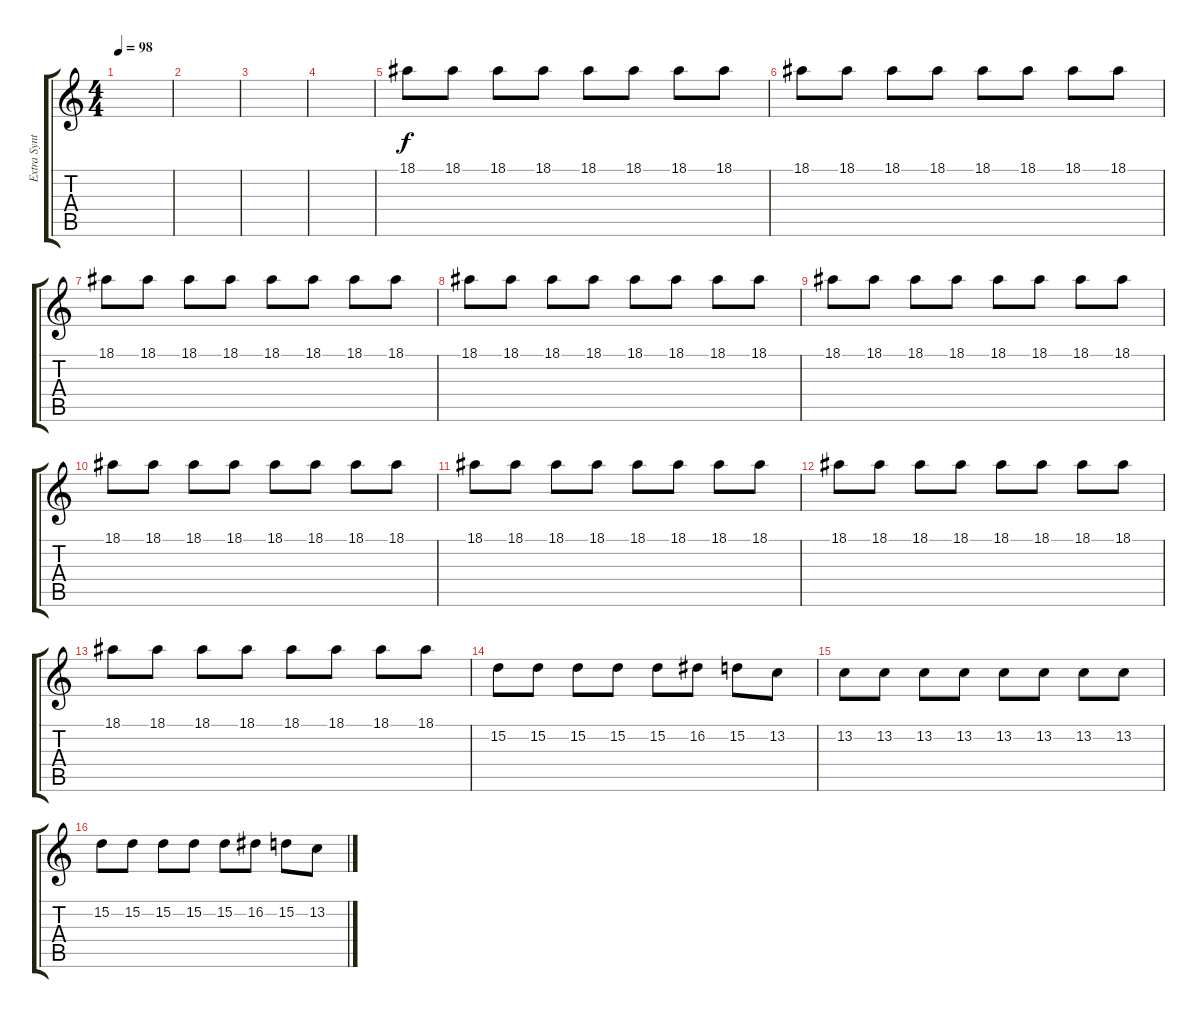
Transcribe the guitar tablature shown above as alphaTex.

\track ("Extra Synth 1" "Extra Synt") {instrument whistle}
\staff {score tabs}
\tuning (E4 B3 G3 D3 A2 E2) {hide}
\ts (4 4)
\tempo 98
\clef g2
\ks c
|
|
|
|
18.1.8 18.1.8 18.1.8 18.1.8 18.1.8 18.1.8 18.1.8 18.1.8 |
18.1.8 18.1.8 18.1.8 18.1.8 18.1.8 18.1.8 18.1.8 18.1.8 |
18.1.8 18.1.8 18.1.8 18.1.8 18.1.8 18.1.8 18.1.8 18.1.8 |
18.1.8 18.1.8 18.1.8 18.1.8 18.1.8 18.1.8 18.1.8 18.1.8 |
18.1.8 18.1.8 18.1.8 18.1.8 18.1.8 18.1.8 18.1.8 18.1.8 |
18.1.8 18.1.8 18.1.8 18.1.8 18.1.8 18.1.8 18.1.8 18.1.8 |
18.1.8 18.1.8 18.1.8 18.1.8 18.1.8 18.1.8 18.1.8 18.1.8 |
18.1.8 18.1.8 18.1.8 18.1.8 18.1.8 18.1.8 18.1.8 18.1.8 |
18.1.8 18.1.8 18.1.8 18.1.8 18.1.8 18.1.8 18.1.8 18.1.8 |
15.2.8 15.2.8 15.2.8 15.2.8 15.2.8 16.2.8 15.2.8 13.2.8 |
13.2.8 13.2.8 13.2.8 13.2.8 13.2.8 13.2.8 13.2.8 13.2.8 |
15.2.8 15.2.8 15.2.8 15.2.8 15.2.8 16.2.8 15.2.8 13.2.8
